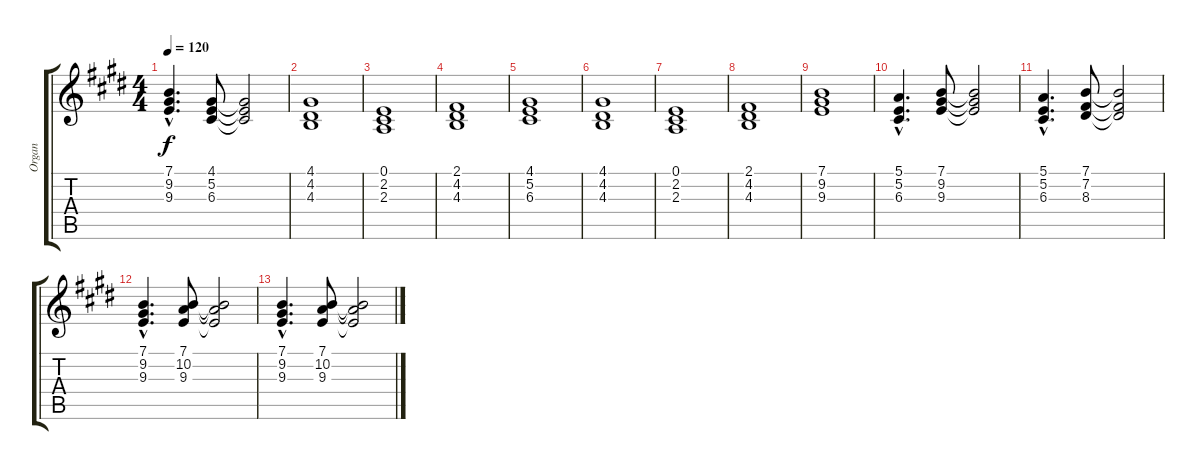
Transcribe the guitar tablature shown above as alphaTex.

\track ("Organ" "Organ") {instrument drawbarorgan}
\staff {score tabs}
\tuning (E4 B3 G3 D3 A2 E2) {hide}
\ts (4 4)
\tempo 120
\clef g2
\ks e
(7.1{hac} 9.2{hac} 9.3{hac}).4{d dy f} (4.1 5.2 6.3).8 (4.1{t} 5.2{t} 6.3{t}).2 |
(4.1 4.2 4.3).1 |
(0.1 2.2 2.3).1 |
(2.1 4.2 4.3).1 |
(4.1 5.2 6.3).1 |
(4.1 4.2 4.3).1 |
(0.1 2.2 2.3).1 |
(2.1 4.2 4.3).1 |
(7.1 9.2 9.3).1 |
(5.1{hac} 5.2{hac} 6.3{hac}).4{d} (7.1 9.2 9.3).8 (7.1{t} 9.2{t} 9.3{t}).2 |
(5.1{hac} 5.2{hac} 6.3{hac}).4{d} (7.1 7.2 8.3).8 (7.1{t} 7.2{t} 8.3{t}).2 |
(7.1{hac} 9.2{hac} 9.3{hac}).4{d} (7.1 10.2 9.3).8 (7.1{t} 10.2{t} 9.3{t}).2 |
(7.1{hac} 9.2{hac} 9.3{hac}).4{d} (7.1 10.2 9.3).8 (7.1{t} 10.2{t} 9.3{t}).2
